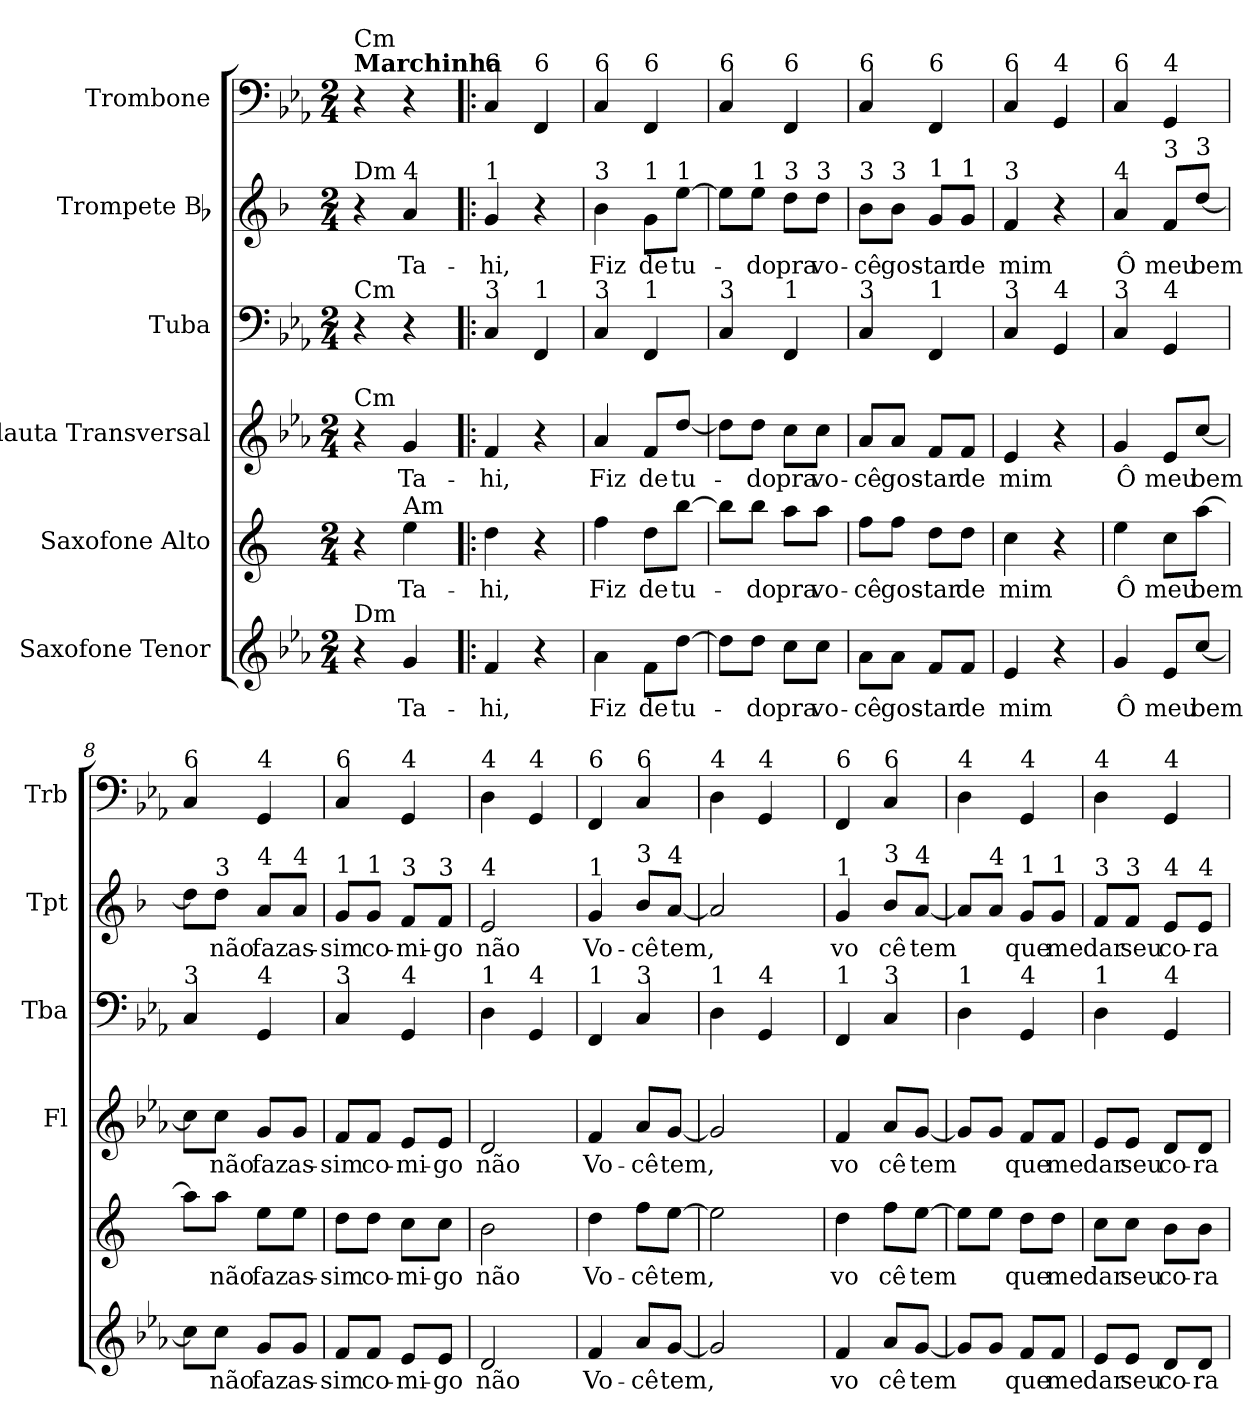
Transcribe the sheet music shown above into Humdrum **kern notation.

**kern	**text	**kern	**text	**kern	**text	**kern	**kern	**text	**kern
*part6	*part6	*part5	*part5	*part4	*part4	*part3	*part2	*part2	*part1
*staff6	*staff6	*staff5	*staff5	*staff4	*staff4	*staff3	*staff2	*staff2	*staff1
*I"Saxofone Tenor	*	*I"Saxofone Alto	*	*I"Flauta Transversal	*	*I"Tuba	*I"Trompete Bb	*	*I"Trombone
*	*	*	*	*I'Fl	*	*I'Tba	*I'Tpt	*	*I'Trb
*clefG2	*	*clefG2	*	*clefG2	*	*clefF4	*clefG2	*	*clefF4
*ITrd8c14	*	*ITrd5c9	*	*	*	*	*ITrd1c2	*	*
*k[b-e-a-]	*	*k[b-e-a-]	*	*k[b-e-a-]	*	*k[b-e-a-]	*k[b-e-a-]	*	*k[b-e-a-]
*M2/4	*	*M2/4	*	*M2/4	*	*M2/4	*M2/4	*	*M2/4
*MM120	*	*MM120	*	*MM120	*	*MM120	*MM120	*	*MM120
=1	=1	=1	=1	=1	=1	=1	=1	=1	=1
!	!	!	!	!	!	!	!	!	!LO:TX:a:B:t=Marchinha
!	!	!	!	!	!	!	!	!	!LO:TX:a:t=Cm
!	!	!	!	!	!	!	!LO:TX:a:t=Dm	!	!
!	!	!	!	!	!	!LO:TX:a:t=Cm	!	!	!
!	!	!	!	!LO:TX:a:t=Cm	!	!	!	!	!
!LO:TX:a:t=Dm	!	!	!	!	!	!	!	!	!
4r	.	4r	.	4r	.	4r	4r	.	4r
!	!	!	!	!	!	!	!LO:TX:a:t=4	!	!
!	!	!LO:TX:a:t=Am	!	!	!	!	!	!	!
!	!LO:LY:b	!	!LO:LY:b	!	!LO:LY:b	!	!	!LO:LY:b	!
4G/	Ta-	4g\	Ta-	4g/	Ta-	4r	4g/	Ta-	4r
=2!|:	=2!|:	=2!|:	=2!|:	=2!|:	=2!|:	=2!|:	=2!|:	=2!|:	=2!|:
!	!	!	!	!	!	!	!	!	!LO:TX:a:t=6
!	!	!	!	!	!	!	!LO:TX:a:t=1	!	!
!	!	!	!	!	!	!LO:TX:a:t=3	!	!	!
!	!LO:LY:b	!	!LO:LY:b	!	!LO:LY:b	!	!	!LO:LY:b	!
4F/	-hi,	4f\	-hi,	4f/	-hi,	4C/	4f/	-hi,	4C/
!	!	!	!	!	!	!	!	!	!LO:TX:a:t=6
!	!	!	!	!	!	!LO:TX:a:t=1	!	!	!
4r	.	4r	.	4r	.	4FF/	4r	.	4FF/
=3	=3	=3	=3	=3	=3	=3	=3	=3	=3
!	!	!	!	!	!	!	!	!	!LO:TX:a:t=6
!	!	!	!	!	!	!	!LO:TX:a:t=3	!	!
!	!	!	!	!	!	!LO:TX:a:t=3	!	!	!
!	!LO:LY:b	!	!LO:LY:b	!	!LO:LY:b	!	!	!LO:LY:b	!
4A-\	Fiz	4a-\	Fiz	4a-/	Fiz	4C/	4a-\	Fiz	4C/
!	!	!	!	!	!	!	!	!	!LO:TX:a:t=6
!	!	!	!	!	!	!	!LO:TX:a:t=1	!	!
!	!	!	!	!	!	!LO:TX:a:t=1	!	!	!
!	!LO:LY:b	!	!LO:LY:b	!	!LO:LY:b	!	!	!LO:LY:b	!
8F\L	de	8f\L	de	8f/L	de	4FF/	8f\L	de	4FF/
!	!	!	!	!	!	!	!LO:TX:a:t=1	!	!
!	!LO:LY:b	!	!LO:LY:b	!	!LO:LY:b	!	!	!LO:LY:b	!
[8d\J	tu-	[8dd\J	tu-	[8dd/J	tu-	.	[8dd\J	tu-	.
=4	=4	=4	=4	=4	=4	=4	=4	=4	=4
!	!	!	!	!	!	!	!	!	!LO:TX:a:t=6
!	!	!	!	!	!	!LO:TX:a:t=3	!	!	!
8d\L]	.	8dd\L]	.	8dd\L]	.	4C/	8dd\L]	.	4C/
!	!	!	!	!	!	!	!LO:TX:a:t=1	!	!
!	!LO:LY:b	!	!LO:LY:b	!	!LO:LY:b	!	!	!LO:LY:b	!
8d\J	-do	8dd\J	-do	8dd\J	-do	.	8dd\J	-do	.
!	!	!	!	!	!	!	!	!	!LO:TX:a:t=6
!	!	!	!	!	!	!	!LO:TX:a:t=3	!	!
!	!	!	!	!	!	!LO:TX:a:t=1	!	!	!
!	!LO:LY:b	!	!LO:LY:b	!	!LO:LY:b	!	!	!LO:LY:b	!
8c\L	pra	8cc\L	pra	8cc\L	pra	4FF/	8cc\L	pra	4FF/
!	!	!	!	!	!	!	!LO:TX:a:t=3	!	!
!	!LO:LY:b	!	!LO:LY:b	!	!LO:LY:b	!	!	!LO:LY:b	!
8c\J	vo-	8cc\J	vo-	8cc\J	vo-	.	8cc\J	vo-	.
=5	=5	=5	=5	=5	=5	=5	=5	=5	=5
!	!	!	!	!	!	!	!	!	!LO:TX:a:t=6
!	!	!	!	!	!	!	!LO:TX:a:t=3	!	!
!	!	!	!	!	!	!LO:TX:a:t=3	!	!	!
!	!LO:LY:b	!	!LO:LY:b	!	!LO:LY:b	!	!	!LO:LY:b	!
8A-\L	-cê	8a-\L	-cê	8a-/L	-cê	4C/	8a-\L	-cê	4C/
!	!	!	!	!	!	!	!LO:TX:a:t=3	!	!
!	!LO:LY:b	!	!LO:LY:b	!	!LO:LY:b	!	!	!LO:LY:b	!
8A-\J	gos-	8a-\J	gos-	8a-/J	gos-	.	8a-\J	gos-	.
!	!	!	!	!	!	!	!	!	!LO:TX:a:t=6
!	!	!	!	!	!	!	!LO:TX:a:t=1	!	!
!	!	!	!	!	!	!LO:TX:a:t=1	!	!	!
!	!LO:LY:b	!	!LO:LY:b	!	!LO:LY:b	!	!	!LO:LY:b	!
8F/L	-tar	8f\L	-tar	8f/L	-tar	4FF/	8f/L	-tar	4FF/
!	!	!	!	!	!	!	!LO:TX:a:t=1	!	!
!	!LO:LY:b	!	!LO:LY:b	!	!LO:LY:b	!	!	!LO:LY:b	!
8F/J	de	8f\J	de	8f/J	de	.	8f/J	de	.
=6	=6	=6	=6	=6	=6	=6	=6	=6	=6
!	!	!	!	!	!	!	!	!	!LO:TX:a:t=6
!	!	!	!	!	!	!	!LO:TX:a:t=3	!	!
!	!	!	!	!	!	!LO:TX:a:t=3	!	!	!
!	!LO:LY:b	!	!LO:LY:b	!	!LO:LY:b	!	!	!LO:LY:b	!
4E-/	mim	4e-\	mim	4e-/	mim	4C/	4e-/	mim	4C/
!	!	!	!	!	!	!	!	!	!LO:TX:a:t=4
!	!	!	!	!	!	!LO:TX:a:t=4	!	!	!
4r	.	4r	.	4r	.	4GG/	4r	.	4GG/
!!LO:PB:g=z
=7	=7	=7	=7	=7	=7	=7	=7	=7	=7
!	!	!	!	!	!	!	!	!	!LO:TX:a:t=6
!	!	!	!	!	!	!	!LO:TX:a:t=4	!	!
!	!	!	!	!	!	!LO:TX:a:t=3	!	!	!
!	!LO:LY:b	!	!LO:LY:b	!	!LO:LY:b	!	!	!LO:LY:b	!
4G/	Ô	4g\	Ô	4g/	Ô	4C/	4g/	Ô	4C/
!	!	!	!	!	!	!	!	!	!LO:TX:a:t=4
!	!	!	!	!	!	!	!LO:TX:a:t=3	!	!
!	!	!	!	!	!	!LO:TX:a:t=4	!	!	!
!	!LO:LY:b	!	!LO:LY:b	!	!LO:LY:b	!	!	!LO:LY:b	!
8E-/L	meu	8e-\L	meu	8e-/L	meu	4GG/	8e-/L	meu	4GG/
!	!	!	!	!	!	!	!LO:TX:a:t=3	!	!
!	!LO:LY:b	!	!LO:LY:b	!	!LO:LY:b	!	!	!LO:LY:b	!
[8c/J	bem	[8cc\J	bem	[8cc/J	bem	.	[8cc/J	bem	.
=8	=8	=8	=8	=8	=8	=8	=8	=8	=8
!	!	!	!	!	!	!	!	!	!LO:TX:a:t=6
!	!	!	!	!	!	!LO:TX:a:t=3	!	!	!
8c\L]	.	8cc\L]	.	8cc\L]	.	4C/	8cc\L]	.	4C/
!	!	!	!	!	!	!	!LO:TX:a:t=3	!	!
!	!LO:LY:b	!	!LO:LY:b	!	!LO:LY:b	!	!	!LO:LY:b	!
8c\J	não	8cc\J	não	8cc\J	não	.	8cc\J	não	.
!	!	!	!	!	!	!	!	!	!LO:TX:a:t=4
!	!	!	!	!	!	!	!LO:TX:a:t=4	!	!
!	!	!	!	!	!	!LO:TX:a:t=4	!	!	!
!	!LO:LY:b	!	!LO:LY:b	!	!LO:LY:b	!	!	!LO:LY:b	!
8G/L	faz	8g\L	faz	8g/L	faz	4GG/	8g/L	faz	4GG/
!	!	!	!	!	!	!	!LO:TX:a:t=4	!	!
!	!LO:LY:b	!	!LO:LY:b	!	!LO:LY:b	!	!	!LO:LY:b	!
8G/J	as-	8g\J	as-	8g/J	as-	.	8g/J	as-	.
=9	=9	=9	=9	=9	=9	=9	=9	=9	=9
!	!	!	!	!	!	!	!	!	!LO:TX:a:t=6
!	!	!	!	!	!	!	!LO:TX:a:t=1	!	!
!	!	!	!	!	!	!LO:TX:a:t=3	!	!	!
!	!LO:LY:b	!	!LO:LY:b	!	!LO:LY:b	!	!	!LO:LY:b	!
8F/L	-sim	8f\L	-sim	8f/L	-sim	4C/	8f/L	-sim	4C/
!	!	!	!	!	!	!	!LO:TX:a:t=1	!	!
!	!LO:LY:b	!	!LO:LY:b	!	!LO:LY:b	!	!	!LO:LY:b	!
8F/J	co-	8f\J	co-	8f/J	co-	.	8f/J	co-	.
!	!	!	!	!	!	!	!	!	!LO:TX:a:t=4
!	!	!	!	!	!	!	!LO:TX:a:t=3	!	!
!	!	!	!	!	!	!LO:TX:a:t=4	!	!	!
!	!LO:LY:b	!	!LO:LY:b	!	!LO:LY:b	!	!	!LO:LY:b	!
8E-/L	-mi-	8e-\L	-mi-	8e-/L	-mi-	4GG/	8e-/L	-mi-	4GG/
!	!	!	!	!	!	!	!LO:TX:a:t=3	!	!
!	!LO:LY:b	!	!LO:LY:b	!	!LO:LY:b	!	!	!LO:LY:b	!
8E-/J	-go	8e-\J	-go	8e-/J	-go	.	8e-/J	-go	.
=10	=10	=10	=10	=10	=10	=10	=10	=10	=10
!	!	!	!	!	!	!	!	!	!LO:TX:a:t=4
!	!	!	!	!	!	!	!LO:TX:a:t=4	!	!
!	!	!	!	!	!	!LO:TX:a:t=1	!	!	!
!	!LO:LY:b	!	!LO:LY:b	!	!LO:LY:b	!	!	!LO:LY:b	!
2D/	não	2d\	não	2d/	não	4D\	2d/	não	4D\
!	!	!	!	!	!	!	!	!	!LO:TX:a:t=4
!	!	!	!	!	!	!LO:TX:a:t=4	!	!	!
.	.	.	.	.	.	4GG/	.	.	4GG/
=11	=11	=11	=11	=11	=11	=11	=11	=11	=11
!	!	!	!	!	!	!	!	!	!LO:TX:a:t=6
!	!	!	!	!	!	!	!LO:TX:a:t=1	!	!
!	!	!	!	!	!	!LO:TX:a:t=1	!	!	!
!	!LO:LY:b	!	!LO:LY:b	!	!LO:LY:b	!	!	!LO:LY:b	!
4F/	Vo-	4f\	Vo-	4f/	Vo-	4FF/	4f/	Vo-	4FF/
!	!	!	!	!	!	!	!	!	!LO:TX:a:t=6
!	!	!	!	!	!	!	!LO:TX:a:t=3	!	!
!	!	!	!	!	!	!LO:TX:a:t=3	!	!	!
!	!LO:LY:b	!	!LO:LY:b	!	!LO:LY:b	!	!	!LO:LY:b	!
8A-/L	-cê	8a-\L	-cê	8a-/L	-cê	4C/	8a-/L	-cê	4C/
!	!	!	!	!	!	!	!LO:TX:a:t=4	!	!
!	!LO:LY:b	!	!LO:LY:b	!	!LO:LY:b	!	!	!LO:LY:b	!
[8G/J	tem,	[8g\J	tem,	[8g/J	tem,	.	[8g/J	tem,	.
=12	=12	=12	=12	=12	=12	=12	=12	=12	=12
!	!	!	!	!	!	!	!	!	!LO:TX:a:t=4
!	!	!	!	!	!	!LO:TX:a:t=1	!	!	!
2G/]	.	2g\]	.	2g/]	.	4D\	2g/]	.	4D\
!	!	!	!	!	!	!	!	!	!LO:TX:a:t=4
!	!	!	!	!	!	!LO:TX:a:t=4	!	!	!
.	.	.	.	.	.	4GG/	.	.	4GG/
=13	=13	=13	=13	=13	=13	=13	=13	=13	=13
!	!	!	!	!	!	!	!	!	!LO:TX:a:t=6
!	!	!	!	!	!	!	!LO:TX:a:t=1	!	!
!	!	!	!	!	!	!LO:TX:a:t=1	!	!	!
!	!LO:LY:b	!	!LO:LY:b	!	!LO:LY:b	!	!	!LO:LY:b	!
4F/	vo	4f\	vo	4f/	vo	4FF/	4f/	vo	4FF/
!	!	!	!	!	!	!	!	!	!LO:TX:a:t=6
!	!	!	!	!	!	!	!LO:TX:a:t=3	!	!
!	!	!	!	!	!	!LO:TX:a:t=3	!	!	!
!	!LO:LY:b	!	!LO:LY:b	!	!LO:LY:b	!	!	!LO:LY:b	!
8A-/L	cê	8a-\L	cê	8a-/L	cê	4C/	8a-/L	cê	4C/
!	!	!	!	!	!	!	!LO:TX:a:t=4	!	!
!	!LO:LY:b	!	!LO:LY:b	!	!LO:LY:b	!	!	!LO:LY:b	!
[8G/J	tem	[8g\J	tem	[8g/J	tem	.	[8g/J	tem	.
!!LO:PB:g=z
=14	=14	=14	=14	=14	=14	=14	=14	=14	=14
!	!	!	!	!	!	!	!	!	!LO:TX:a:t=4
!	!	!	!	!	!	!LO:TX:a:t=1	!	!	!
8G/L]	.	8g\L]	.	8g/L]	.	4D\	8g/L]	.	4D\
!	!	!	!	!	!	!	!LO:TX:a:t=4	!	!
8G/J	.	8g\J	.	8g/J	.	.	8g/J	.	.
!	!	!	!	!	!	!	!	!	!LO:TX:a:t=4
!	!	!	!	!	!	!	!LO:TX:a:t=1	!	!
!	!	!	!	!	!	!LO:TX:a:t=4	!	!	!
!	!LO:LY:b	!	!LO:LY:b	!	!LO:LY:b	!	!	!LO:LY:b	!
8F/L	que	8f\L	que	8f/L	que	4GG/	8f/L	que	4GG/
!	!	!	!	!	!	!	!LO:TX:a:t=1	!	!
!	!LO:LY:b	!	!LO:LY:b	!	!LO:LY:b	!	!	!LO:LY:b	!
8F/J	me	8f\J	me	8f/J	me	.	8f/J	me	.
=15	=15	=15	=15	=15	=15	=15	=15	=15	=15
!	!	!	!	!	!	!	!	!	!LO:TX:a:t=4
!	!	!	!	!	!	!	!LO:TX:a:t=3	!	!
!	!	!	!	!	!	!LO:TX:a:t=1	!	!	!
!	!LO:LY:b	!	!LO:LY:b	!	!LO:LY:b	!	!	!LO:LY:b	!
8E-/L	dar	8e-\L	dar	8e-/L	dar	4D\	8e-/L	dar	4D\
!	!	!	!	!	!	!	!LO:TX:a:t=3	!	!
!	!LO:LY:b	!	!LO:LY:b	!	!LO:LY:b	!	!	!LO:LY:b	!
8E-/J	seu	8e-\J	seu	8e-/J	seu	.	8e-/J	seu	.
!	!	!	!	!	!	!	!	!	!LO:TX:a:t=4
!	!	!	!	!	!	!	!LO:TX:a:t=4	!	!
!	!	!	!	!	!	!LO:TX:a:t=4	!	!	!
!	!LO:LY:b	!	!LO:LY:b	!	!LO:LY:b	!	!	!LO:LY:b	!
8D/L	co-	8d\L	co-	8d/L	co-	4GG/	8d/L	co-	4GG/
!	!	!	!	!	!	!	!LO:TX:a:t=4	!	!
!	!LO:LY:b	!	!LO:LY:b	!	!LO:LY:b	!	!	!LO:LY:b	!
8D/J	-ra-	8d\J	-ra-	8d/J	-ra-	.	8d/J	-ra-	.
=	=	=	=	=	=	=	=	=	=
*-	*-	*-	*-	*-	*-	*-	*-	*-	*-
